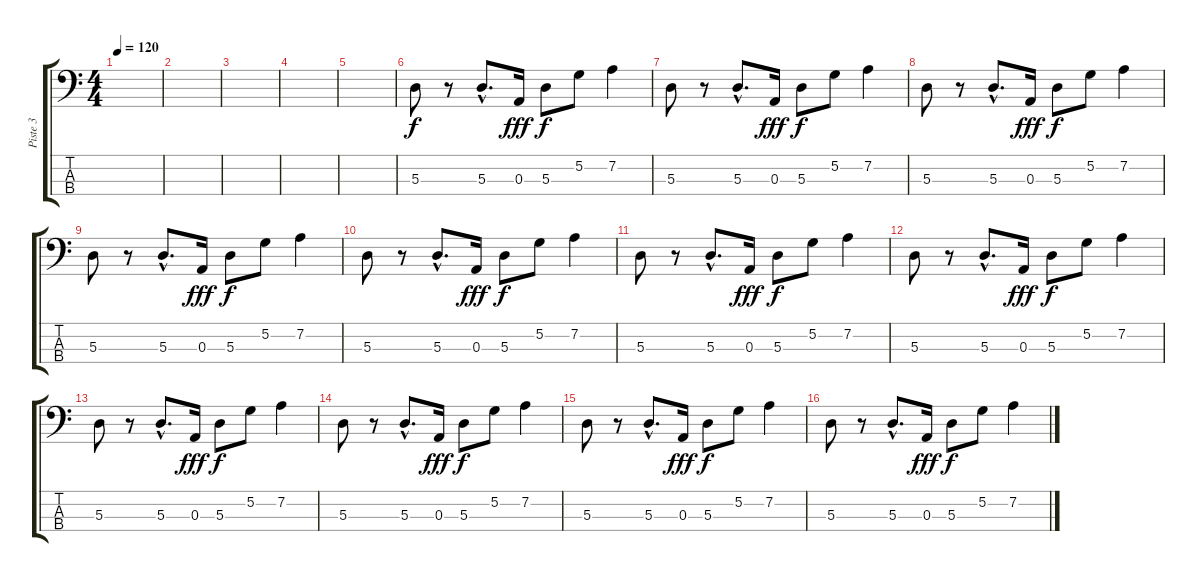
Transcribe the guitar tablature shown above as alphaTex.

\track ("Piste 3" "Piste 3") {instrument slapbass1}
\staff {score tabs}
\tuning (G2 D2 A1 E1) {hide}
\ts (4 4)
\tempo 120
\clef f4
\ks c
|
|
|
|
|
5.3.8 r.8 5.3{hac}.8{d} 0.3.16{dy fff} 5.3.8{dy f} 5.2.8 7.2.4 |
5.3.8 r.8 5.3{hac}.8{d} 0.3.16{dy fff} 5.3.8{dy f} 5.2.8 7.2.4 |
5.3.8 r.8 5.3{hac}.8{d} 0.3.16{dy fff} 5.3.8{dy f} 5.2.8 7.2.4 |
5.3.8 r.8 5.3{hac}.8{d} 0.3.16{dy fff} 5.3.8{dy f} 5.2.8 7.2.4 |
5.3.8 r.8 5.3{hac}.8{d} 0.3.16{dy fff} 5.3.8{dy f} 5.2.8 7.2.4 |
5.3.8 r.8 5.3{hac}.8{d} 0.3.16{dy fff} 5.3.8{dy f} 5.2.8 7.2.4 |
5.3.8 r.8 5.3{hac}.8{d} 0.3.16{dy fff} 5.3.8{dy f} 5.2.8 7.2.4 |
5.3.8 r.8 5.3{hac}.8{d} 0.3.16{dy fff} 5.3.8{dy f} 5.2.8 7.2.4 |
5.3.8 r.8 5.3{hac}.8{d} 0.3.16{dy fff} 5.3.8{dy f} 5.2.8 7.2.4 |
5.3.8 r.8 5.3{hac}.8{d} 0.3.16{dy fff} 5.3.8{dy f} 5.2.8 7.2.4 |
5.3.8 r.8 5.3{hac}.8{d} 0.3.16{dy fff} 5.3.8{dy f} 5.2.8 7.2.4
